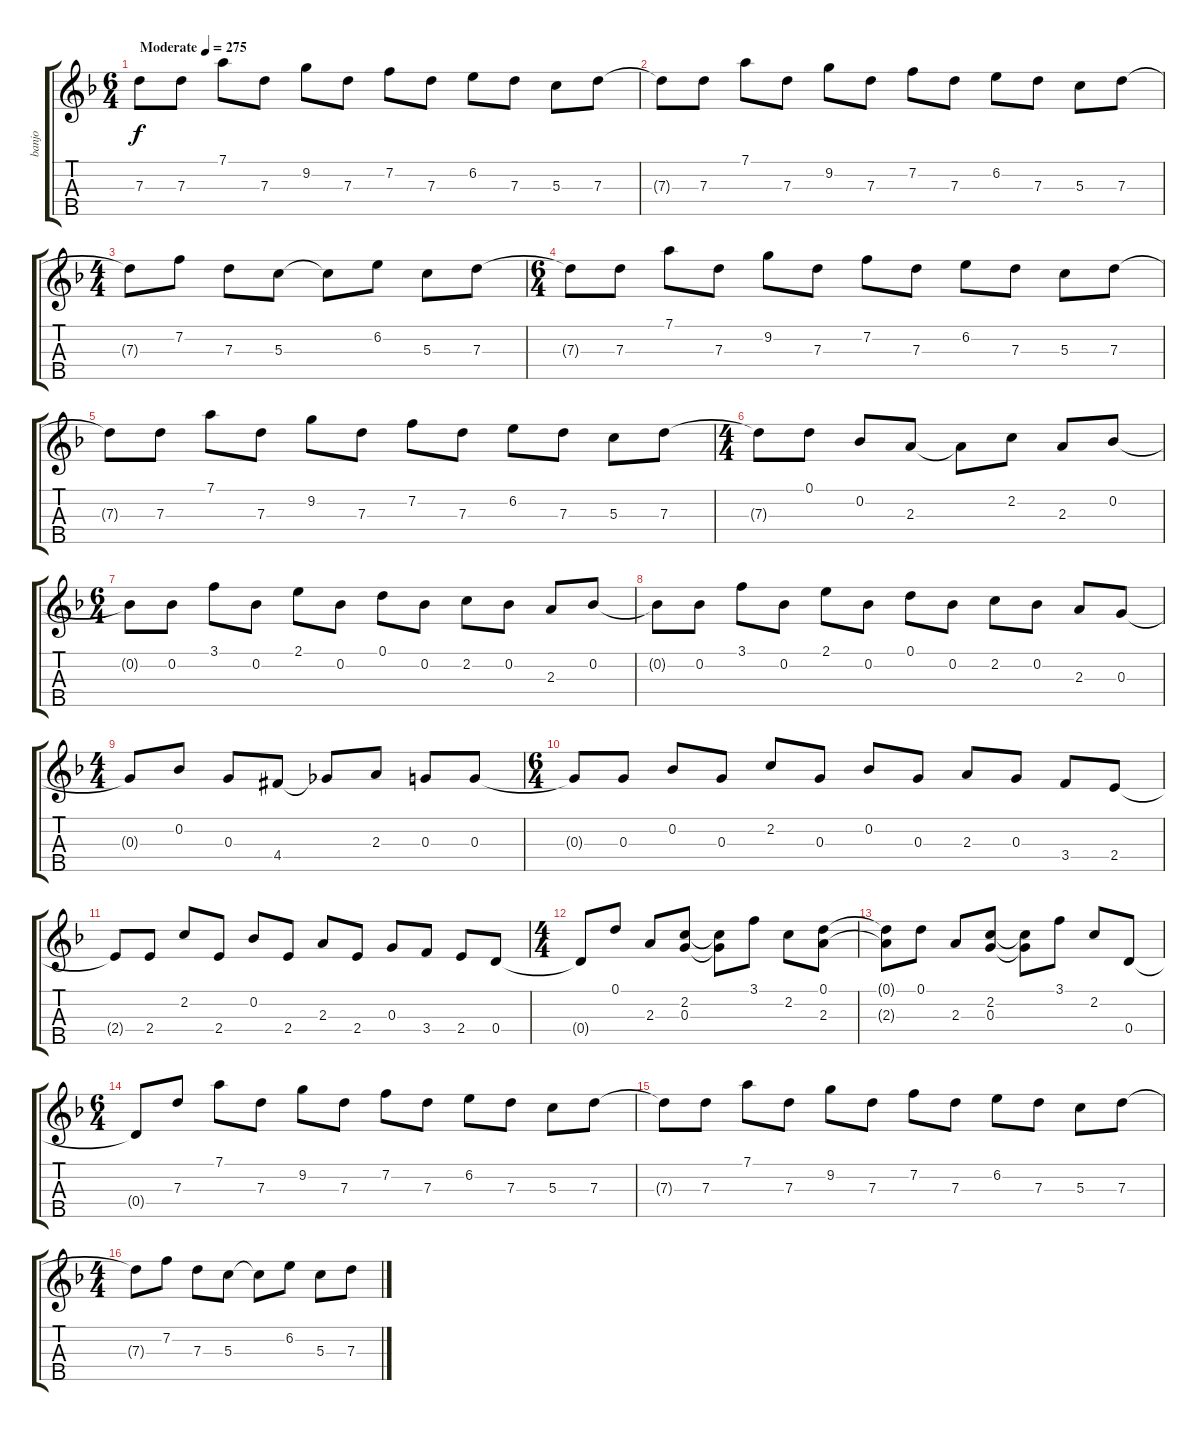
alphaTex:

\track ("banjo" "banjo") {instrument banjo}
\staff {score tabs}
\tuning (D4 Bb3 G3 D3 G4) {hide}
\displaytranspose 12
\ts (6 4)
\tempo (275 "Moderate")
\clef g2
\ks dminor
7.3.8{dy f instrument banjo} 7.3.8 7.1.8 7.3.8 9.2.8 7.3.8 7.2.8 7.3.8 6.2.8 7.3.8 5.3.8 7.3.8 |
7.3{t}.8 7.3.8 7.1.8 7.3.8 9.2.8 7.3.8 7.2.8 7.3.8 6.2.8 7.3.8 5.3.8 7.3.8 |
\ts (4 4)
7.3{t}.8 7.2.8 7.3.8 5.3.8 5.3{t}.8 6.2.8 5.3.8 7.3.8 |
\ts (6 4)
7.3{t}.8 7.3.8 7.1.8 7.3.8 9.2.8 7.3.8 7.2.8 7.3.8 6.2.8 7.3.8 5.3.8 7.3.8 |
7.3{t}.8 7.3.8 7.1.8 7.3.8 9.2.8 7.3.8 7.2.8 7.3.8 6.2.8 7.3.8 5.3.8 7.3.8 |
\ts (4 4)
7.3{t}.8 0.1.8 0.2.8 2.3.8 2.3{t}.8 2.2.8 2.3.8 0.2.8 |
\ts (6 4)
0.2{t}.8 0.2.8 3.1.8 0.2.8 2.1.8 0.2.8 0.1.8 0.2.8 2.2.8 0.2.8 2.3.8 0.2.8 |
0.2{t}.8 0.2.8 3.1.8 0.2.8 2.1.8 0.2.8 0.1.8 0.2.8 2.2.8 0.2.8 2.3.8 0.3.8 |
\ts (4 4)
0.3{t}.8 0.2.8 0.3.8 4.4{acc #}.8 4.4{t}.8 2.3.8 0.3.8 0.3.8 |
\ts (6 4)
0.3{t}.8 0.3.8 0.2.8 0.3.8 2.2.8 0.3.8 0.2.8 0.3.8 2.3.8 0.3.8 3.4.8 2.4.8 |
2.4{t}.8 2.4.8 2.2.8 2.4.8 0.2.8 2.4.8 2.3.8 2.4.8 0.3.8 3.4.8 2.4.8 0.4.8 |
\ts (4 4)
0.4{t}.8 0.1.8 2.3.8 (2.2 0.3).8 (2.2{t} 0.3{t}).8 3.1.8 2.2.8 (0.1 2.3).8 |
(0.1{t} 2.3{t}).8 0.1.8 2.3.8 (2.2 0.3).8 (2.2{t} 0.3{t}).8 3.1.8 2.2.8 0.4.8 |
\ts (6 4)
0.4{t}.8 7.3.8 7.1.8 7.3.8 9.2.8 7.3.8 7.2.8 7.3.8 6.2.8 7.3.8 5.3.8 7.3.8 |
7.3{t}.8 7.3.8 7.1.8 7.3.8 9.2.8 7.3.8 7.2.8 7.3.8 6.2.8 7.3.8 5.3.8 7.3.8 |
\ts (4 4)
7.3{t}.8 7.2.8 7.3.8 5.3.8 5.3{t}.8 6.2.8 5.3.8 7.3.8
